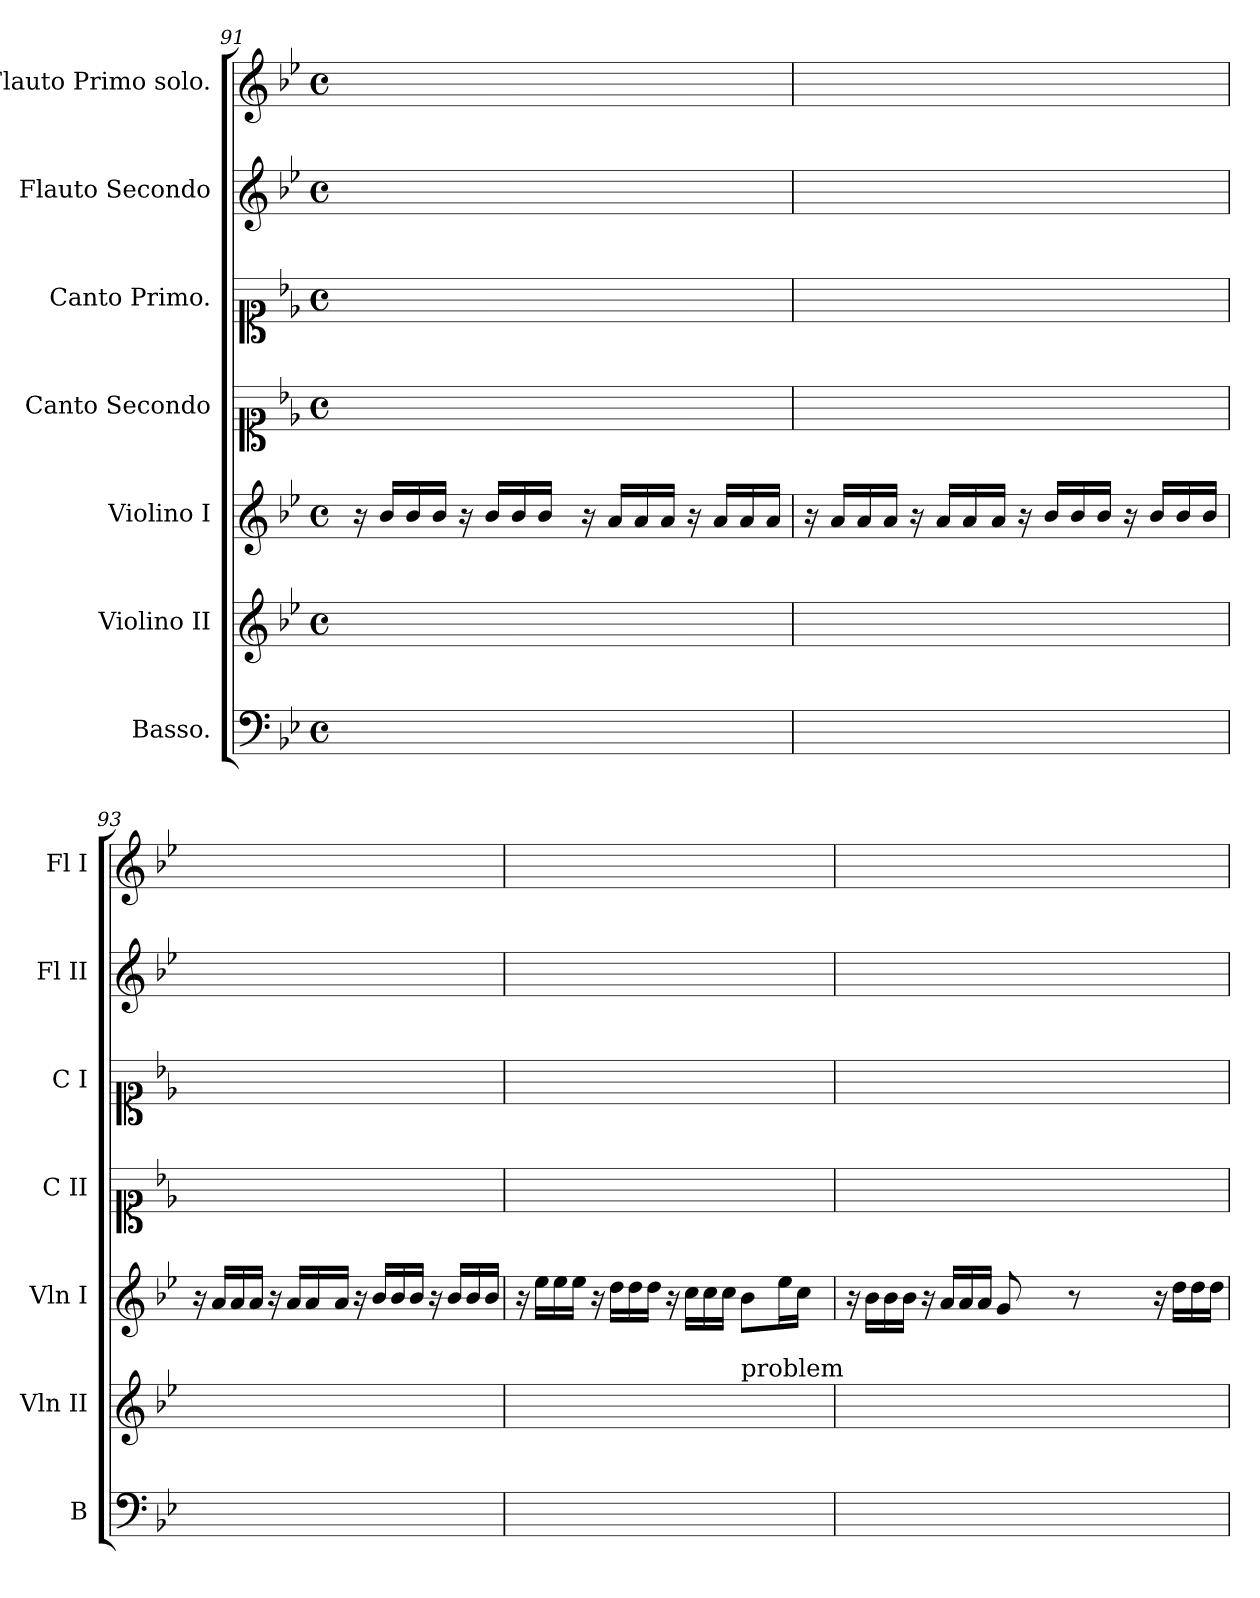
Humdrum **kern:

**kern	**kern	**kern	**kern	**text	**kern	**text	**kern	**kern
*part7	*part6	*part5	*part4	*part4	*part3	*part3	*part2	*part1
*staff7	*staff6	*staff5	*staff4	*staff4	*staff3	*staff3	*staff2	*staff1
*I"Basso.	*I"Violino II	*I"Violino I	*I"Canto Secondo	*	*I"Canto Primo.	*	*I"Flauto Secondo	*I"Flauto Primo solo.
*I'B	*I'Vln II	*I'Vln I	*I'C II	*	*I'C I	*	*I'Fl II	*I'Fl I
*clefF4	*clefG2	*clefG2	*clefC1	*	*clefC1	*	*clefG2	*clefG2
*k[b-e-]	*k[b-e-]	*k[b-e-]	*k[b-e-]	*	*k[b-e-]	*	*k[b-e-]	*k[b-e-]
*g:	*g:	*g:	*g:	*	*g:	*	*g:	*g:
*M4/4	*M4/4	*M4/4	*M4/4	*	*M4/4	*	*M4/4	*M4/4
*met(c)	*met(c)	*met(c)	*met(c)	*	*met(c)	*	*met(c)	*met(c)
=91	=91	=91	=91	=91	=91	=91	=91	=91
.	.	.	8qqg/yy	.	8qqb-/yy	.	.	.
8D\yy	16ryy	16r	4b-\yy	.	4dd\yy	.	16ryy	16ryy
.	16g'/LLyy	16b-/LL	.	.	.	.	16gg'\LLyy	16bb-'\LLyy
8ryy	16g'/yy	16b-/	.	.	.	.	16gg'\yy	16bb-'\yy
.	16g'/JJyy	16b-/JJ	.	.	.	.	16gg'\JJyy	16bb-'\JJyy
8D\yy	16ryy	16r	16cc\LLyy	-nis	16ee-\LLyy	-nis	16ryy	16ryy
.	16g'/LLyy	16b-/LL	16b-\JJyy	.	16dd\JJyy	.	16gg'\LLyy	16bb-'\LLyy
8ryy	16g'/yy	16b-/	16a\LLyy	frag-	16cc\LLyy	frag-	16gg'\yy	16bb-'\yy
.	16g'/JJyy	16b-/JJ	16g\JJyy	.	16b-\JJyy	.	16gg'\JJyy	16bb-'\JJyy
.	.	.	8qqg/yy	.	8qqb-/yy	.	.	.
8D\yy	16ryy	16r	4f#X/yy	.	4a\yy	.	16ryy	16ryy
.	16f#X'/LLyy	16a/LL	.	.	.	.	16ff#X'\LLyy	16aa'\LLyy
8ryy	16f#'/yy	16a/	.	.	.	.	16ff#'\yy	16aa'\yy
.	16f#'/JJyy	16a/JJ	.	.	.	.	16ff#'\JJyy	16aa'\JJyy
8D\yy	16ryy	16r	4f#/yy	-tum	4a\yy	-tum	16ryy	16ryy
.	16f#'/LLyy	16a/LL	.	.	.	.	16ff#'\LLyy	16aa'\LLyy
8ryy	16f#'/yy	16a/	.	.	.	.	16ff#'\yy	16aa'\yy
.	16f#'/JJyy	16a/JJ	.	.	.	.	16ff#'\JJyy	16aa'\JJyy
=92	=92	=92	=92	=92	=92	=92	=92	=92
8D\yy	16ryy	16r	4a\yy	Pa-	4cc\yy	Pa-	16ryy	16ryy
.	16f#X/LLyy	16a/LL	.	.	.	.	16ff#X'\LLyy	16aa'\LLyy
8ryy	16f#/yy	16a/	.	.	.	.	16ff#'\yy	16aa'\yy
.	16f#/JJyy	16a/JJ	.	.	.	.	16ff#'\JJyy	16aa'\JJyy
8D\yy	16ryy	16r	16b-\LLyy	-nis	16dd\LLyy	-nis	16ryy	16ryy
.	16f#/LLyy	16a/LL	16a\JJyy	.	16cc\JJyy	.	16ff#'\LLyy	16aa'\LLyy
8ryy	16f#/yy	16a/	16g/LLyy	frag-	16b-\LLyy	frag-	16ff#'\yy	16aa'\yy
.	16f#/JJyy	16a/JJ	16f#X/JJyy	.	16a\JJyy	.	16ff#'\JJyy	16aa'\JJyy
8D\yy	16ryy	16r	8.g\Lyy	-men-	8.b-\Lyy	-men-	16ryy	16ryy
.	16g/LLyy	16b-/LL	.	.	.	.	16gg'\LLyy	16bb-'\LLyy
8ryy	16g/yy	16b-/	.	.	.	.	16gg'\yy	16bb-'\yy
.	16g/JJyy	16b-/JJ	16a\Jkyy	.	16cc\Jkyy	.	16gg'\JJyy	16bb-'\JJyy
8D\yy	16ryy	16r	8b-\yy	-tum	8dd\yy	-tum	16ryy	16ryy
.	16g/LLyy	16b-/LL	.	.	.	.	16gg'\LLyy	16bb-'\LLyy
8ryy	16g/yy	16b-/	8ryy	.	8ryy	.	16gg'\yy	16bb-'\yy
.	16g/JJyy	16b-/JJ	.	.	.	.	16gg'\JJyy	16bb-'\JJyy
=93	=93	=93	=93	=93	=93	=93	=93	=93
8D\yy	16ryy	16r	4a\yy	Pa-	4cc\yy	Pa-	16ryy	16ryy
.	16f#X/LLyy	16a/LL	.	.	.	.	16ff#X\LLyy	16aa'\LLyy
8ryy	16f#/yy	16a/	.	.	.	.	16ff#\yy	16aa'\yy
.	16f#/JJyy	16a/JJ	.	.	.	.	16ff#\JJyy	16aa'\JJyy
8D\yy	16ryy	16r	16b-\LLyy	-nis	16dd\LLyy	-nis	16ryy	16ryy
.	16f#/LLyy	16a/LL	16a\JJyy	.	16cc\JJyy	.	16ff#\LLyy	16aa'\LLyy
8ryy	16f#/yy	16a/	16g/LLyy	frag-	16b-\LLyy	frag-	16ff#\yy	16aa'\yy
.	16f#/JJyy	16a/JJ	16f#X/JJyy	.	16a\JJyy	.	16ff#\JJyy	16aa'\JJyy
8D\yy	16ryy	16r	8.g\Lyy	-men-	8.b-\Lyy	-men-	16ryy	16ryy
.	16g/LLyy	16b-/LL	.	.	.	.	16gg\LLyy	16bb-'\LLyy
8ryy	16g/yy	16b-/	.	.	.	.	16gg\yy	16bb-'\yy
.	16g/JJyy	16b-/JJ	16a\Jkyy	.	16cc\Jkyy	.	16gg\JJyy	16bb-'\JJyy
8D\yy	16ryy	16r	8b-\yy	-tum	8dd\yy	-tum	16ryy	16ryy
.	16g/LLyy	16b-/LL	.	.	.	.	16gg\LLyy	16bb-'\LLyy
8ryy	16g/yy	16b-/	8ryy	.	8ryy	.	16gg\yy	16bb-'\yy
.	16g/JJyy	16b-/JJ	.	.	.	.	16gg\JJyy	16bb-'\JJyy
=94	=94	=94	=94	=94	=94	=94	=94	=94
16ryy	16ryy	16r	4g\yy	Pa-	4ee-\yy	Pa-	1ryy	1ryy
16c\LLyy	16g/LLyy	16ee-\LL	.	.	.	.	.	.
16c\yy	16g/yy	16ee-\	.	.	.	.	.	.
16c\JJyy	16g/JJyy	16ee-\JJ	.	.	.	.	.	.
16ryy	16ryy	16r	4g\yy	-nis	4dd\yy	-nis	.	.
16B-\LLyy	16g/LLyy	16dd\LL	.	.	.	.	.	.
16B-\yy	16g/yy	16dd\	.	.	.	.	.	.
16B-\JJyy	16g/JJyy	16dd\JJ	.	.	.	.	.	.
16ryy	16ryy	16r	4cc\yy	Pa-	4ff#X\yy	Pa-	.	.
16A\LLyy	16a/LLyy	16cc\LL	.	.	.	.	.	.
16A\yy	16a/yy	16cc\	.	.	.	.	.	.
16A\JJyy	16a/JJyy	16cc\JJ	.	.	.	.	.	.
!	!LO:TX:a:t=problem	!	!	!	!	!	!	!
8G\Lyy	8d/Lyy	8b-\L	8.b-\yy	-nis	16gg\LLyy	-nis	.	.
.	.	.	.	.	16dd\JJyy	.	.	.
8c\Jyy	16cc\Lyy	16ee-\L	.	.	16ee-\LLyy	frag-	.	.
!	!	!	!LO:N:vis=16	!	!	!	!	!
.	16a\JJyy	16cc\JJ	32cc\LLyy	frag-	16cc\JJyy	.	.	.
!	!	!	!LO:N:vis=16	!	!	!	!	!
.	.	.	32a\JJyy	.	.	.	.	.
=95	=95	=95	=95	=95	=95	=95	=95	=95
8d\yy	16ryy	16r	4g\yy	-men-	4b-\yy	-men-	16ryy	16ryy
.	16g/LLyy	16b-\LL	.	.	.	.	16gg\LLyy	16bb-'\LLyy
8ryy	16g/yy	16b-\	.	.	.	.	16gg\yy	16bb-'\yy
.	16g/JJyy	16b-\JJ	.	.	.	.	16gg\JJyy	16bb-'\JJyy
8D\yy	16ryy	16r	4f#X\yy	.	4a\yy	.	16ryy	16ryy
.	16f#X/LLyy	16a/LL	.	.	.	.	16ff#X\LLyy	16aa'\LLyy
8ryy	16f#/yy	16a/	.	.	.	.	16ff#\yy	16aa'\yy
.	16f#/JJyy	16a/JJ	.	.	.	.	16ff#\JJyy	16aa'\JJyy
8G\yy	8g/yy	8g/	8g\yy	-tum.	8g\yy	-tum.	16gg\yy	16gg\LLyy
.	.	.	.	.	.	.	.	32qqccc#X/yy
.	.	.	.	.	.	.	16ryy	16ddd\JJyy
8ryy	8ryy	8r	8ryy	.	8ryy	.	8ryy	32cccn\LLLyy
.	.	.	.	.	.	.	.	32bb-\yy
.	.	.	.	.	.	.	.	32aa\yy
.	.	.	.	.	.	.	.	32gg\JJJyy
16ryy	16ryy	16r	4ryy	.	4ryy	.	4ryy	4ff#X\yy
16A\LLyy	16cc'\LLyy	16dd\LL	.	.	.	.	.	.
16A\yy	16cc'\yy	16dd\	.	.	.	.	.	.
16A\JJyy	16cc'\JJyy	16dd\JJ	.	.	.	.	.	.
=	=	=	=	=	=	=	=	=
*-	*-	*-	*-	*-	*-	*-	*-	*-
